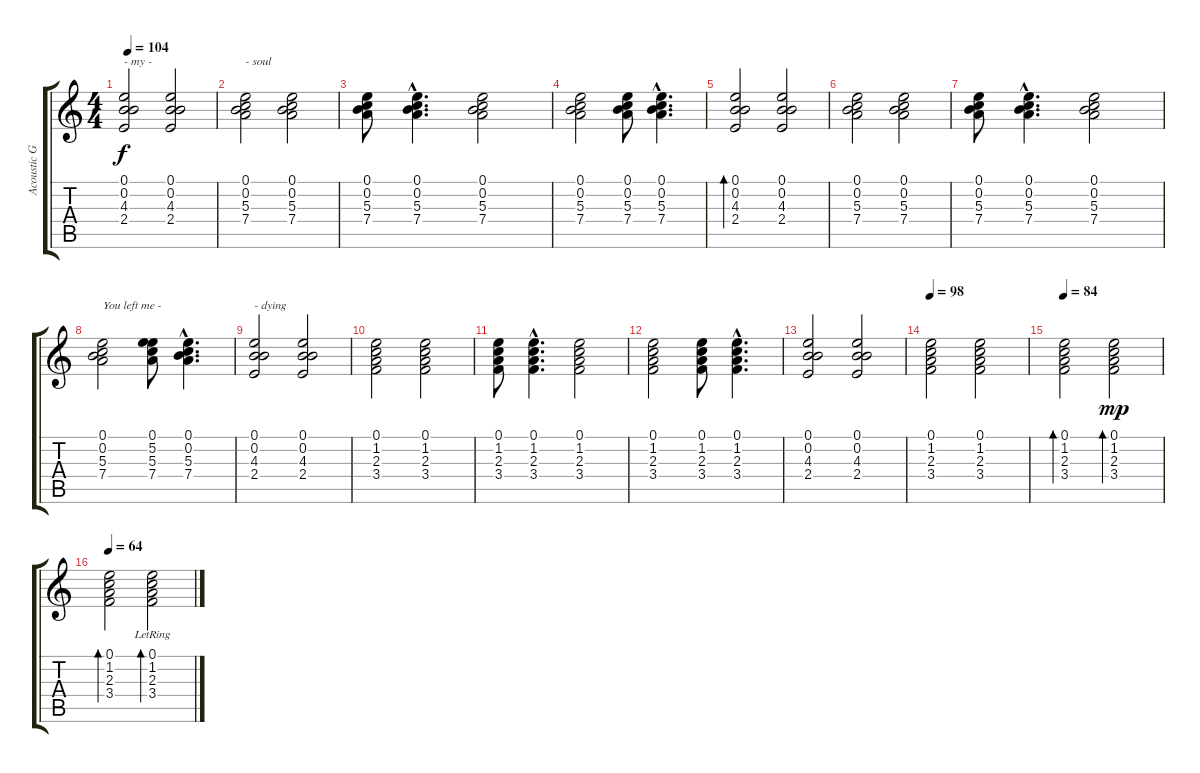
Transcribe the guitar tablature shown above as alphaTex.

\track ("Acoustic Guitar 2" "Acoustic G") {instrument acousticguitarnylon}
\staff {score tabs}
\tuning (E4 B3 G3 D3 A2 E2) {hide}
\ts (4 4)
\tempo 104
\clef g2
\ks c
(0.1 0.2 4.3 2.4).2{txt "- my -" dy f} (0.1 0.2 4.3 2.4).2 |
(0.1 0.2 5.3 7.4).2{txt "- soul"} (0.1 0.2 5.3 7.4).2 |
(0.1 0.2 5.3 7.4).8 (0.1{hac} 0.2{hac} 5.3{hac} 7.4{hac}).4{d} (0.1 0.2 5.3 7.4).2 |
(0.1 0.2 5.3 7.4).2 (0.1 0.2 5.3 7.4).8 (0.1{hac} 0.2{hac} 5.3{hac} 7.4{hac}).4{d} |
(0.1 0.2 4.3 2.4).2{bd 120} (0.1 0.2 4.3 2.4).2 |
(0.1 0.2 5.3 7.4).2 (0.1 0.2 5.3 7.4).2 |
(0.1 0.2 5.3 7.4).8 (0.1{hac} 0.2{hac} 5.3{hac} 7.4{hac}).4{d} (0.1 0.2 5.3 7.4).2 |
(0.1 0.2 5.3 7.4).2{txt "You left me -"} (0.1 5.2 5.3 7.4).8 (0.1{hac} 0.2{hac} 5.3{hac} 7.4{hac}).4{d} |
(0.1 0.2 4.3 2.4).2{txt "- dying"} (0.1 0.2 4.3 2.4).2 |
(0.1 1.2 2.3 3.4).2 (0.1 1.2 2.3 3.4).2 |
(0.1 1.2 2.3 3.4).8 (0.1{hac} 1.2{hac} 2.3{hac} 3.4{hac}).4{d} (0.1 1.2 2.3 3.4).2 |
(0.1 1.2 2.3 3.4).2 (0.1 1.2 2.3 3.4).8 (0.1{hac} 1.2{hac} 2.3{hac} 3.4{hac}).4{d} |
(0.1 0.2 4.3 2.4).2 (0.1 0.2 4.3 2.4).2 |
\tempo 98
(0.1 1.2 2.3 3.4).2 (0.1 1.2 2.3 3.4).2 |
\tempo 84
(0.1 1.2 2.3 3.4).2{bd 120} (0.1 1.2 2.3 3.4).2{bd 240 dy mp} |
\tempo 64
(0.1 1.2 2.3 3.4).2{bd 240} (0.1{lr} 1.2{lr} 2.3{lr} 3.4{lr}).2{bd 240}
